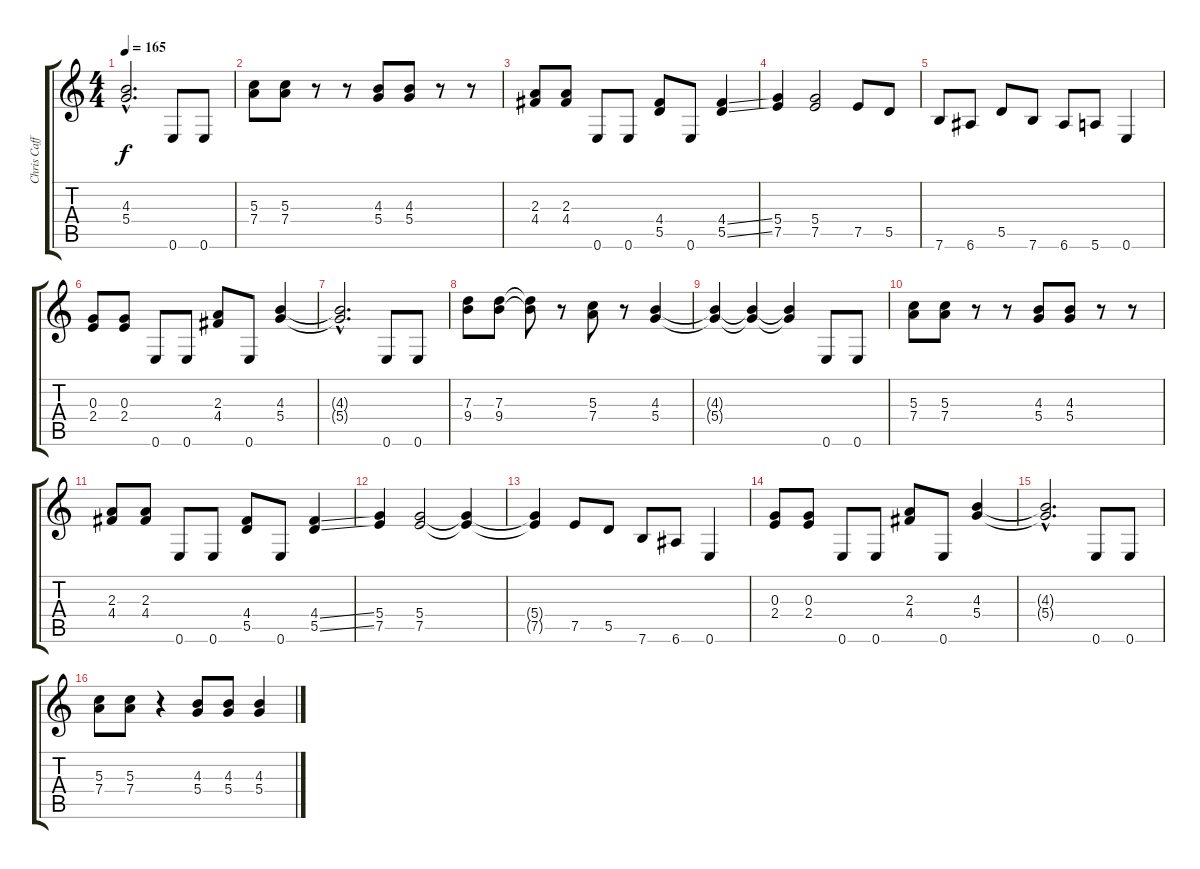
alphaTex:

\track ("Chris Caffery" "Chris Caff") {instrument distortionguitar}
\staff {score tabs}
\tuning (E4 B3 G3 D3 A2 E2) {hide}
\ts (4 4)
\tempo 165
\clef g2
\ks c
(4.3{hac t} 5.4{hac t}).2{d dy f} 0.6.8 0.6.8 |
(5.3 7.4).8 (5.3 7.4).8 r.8 r.8 (4.3 5.4).8 (4.3 5.4).8 r.8 r.8 |
(2.3 4.4).8 (2.3 4.4).8 0.6.8 0.6.8 (4.4 5.5).8 0.6.8 (4.4{ss} 5.5{ss}).4 |
(5.4 7.5).4 (5.4 7.5).2 7.5.8 5.5.8 |
7.6.8 6.6.8 5.5.8 7.6.8 6.6.8 5.6.8 0.6.4 |
(0.3 2.4).8 (0.3 2.4).8 0.6.8 0.6.8 (2.3 4.4).8 0.6.8 (4.3 5.4).4 |
(4.3{hac t} 5.4{hac t}).2{d} 0.6.8 0.6.8 |
(7.3 9.4).8 (7.3 9.4).8 (7.3{t} 9.4{t}).8 r.8 (5.3 7.4).8 r.8 (4.3 5.4).4 |
(4.3{t} 5.4{t}).4 (4.3{t} 5.4{t}).4 (4.3{t} 5.4{t}).4 0.6.8 0.6.8 |
(5.3 7.4).8 (5.3 7.4).8 r.8 r.8 (4.3 5.4).8 (4.3 5.4).8 r.8 r.8 |
(2.3 4.4).8 (2.3 4.4).8 0.6.8 0.6.8 (4.4 5.5).8 0.6.8 (4.4{ss} 5.5{ss}).4 |
(5.4 7.5).4 (5.4 7.5).2 (5.4{t} 7.5{t}).4 |
(5.4{t} 7.5{t}).4 7.5.8 5.5.8 7.6.8 6.6.8 0.6.4 |
(0.3 2.4).8 (0.3 2.4).8 0.6.8 0.6.8 (2.3 4.4).8 0.6.8 (4.3 5.4).4 |
(4.3{hac t} 5.4{hac t}).2{d} 0.6.8 0.6.8 |
(5.3 7.4).8 (5.3 7.4).8 r.4 (4.3 5.4).8 (4.3 5.4).8 (4.3 5.4).4
